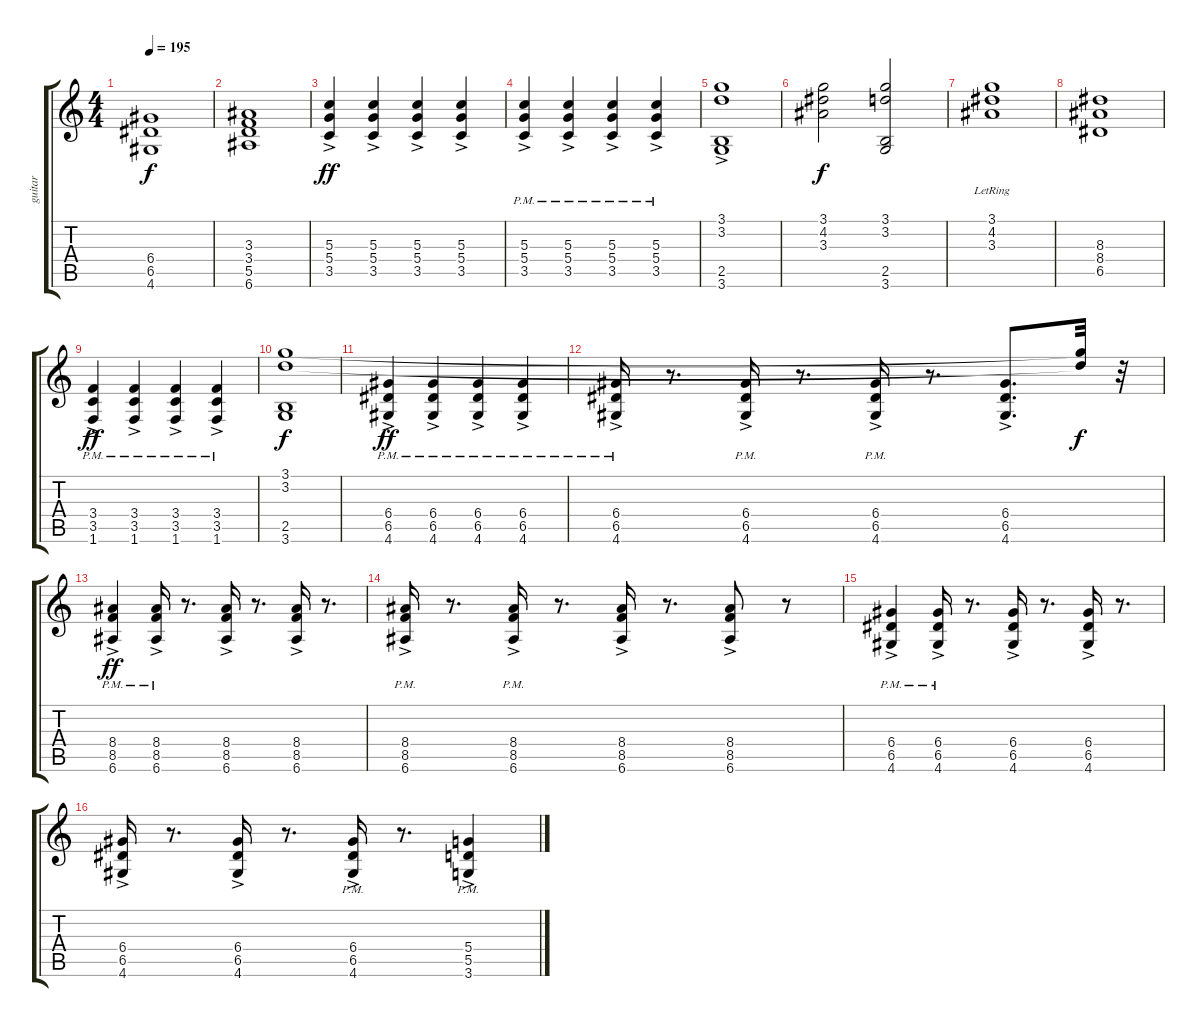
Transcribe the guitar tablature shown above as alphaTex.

\track ("guitar" "guitar") {instrument overdrivenguitar}
\staff {score tabs}
\tuning (E4 B3 G3 D3 A2 E2) {hide}
\ts (4 4)
\tempo 195
\clef g2
\ks c
(6.4 6.5 4.6).1{dy f} |
(3.3 3.4 5.5 6.6).1 |
(5.3{ac} 5.4{ac} 3.5{ac}).4{dy ff} (5.3{ac} 5.4{ac} 3.5{ac}).4 (5.3{ac} 5.4{ac} 3.5{ac}).4 (5.3{ac} 5.4{ac} 3.5{ac}).4 |
(5.3{ac pm} 5.4{ac pm} 3.5{ac pm}).4 (5.3{ac pm} 5.4{ac pm} 3.5{ac pm}).4 (5.3{ac pm} 5.4{ac pm} 3.5{ac pm}).4 (5.3{ac pm} 5.4{ac pm} 3.5{ac pm}).4 |
(3.1 3.2 2.5{ac} 3.6).1 |
(3.1 4.2 3.3).2{dy f} (3.1 3.2 2.5 3.6).2 |
(3.1 4.2{lr} 3.3{lr}).1 |
(8.3 8.4 6.5).1 |
(3.4{ac pm} 3.5{ac pm} 1.6{ac pm}).4{dy ff} (3.4{ac pm} 3.5{ac pm} 1.6{ac pm}).4 (3.4{ac pm} 3.5{ac pm} 1.6{ac pm}).4 (3.4{ac pm} 3.5{ac pm} 1.6{ac pm}).4 |
(3.1 3.2 2.5 3.6).1{dy f} |
(6.4{ac pm} 6.5{ac pm} 4.6{ac pm}).4{dy ff} (6.4{ac pm} 6.5{ac pm} 4.6{ac pm}).4 (6.4{ac pm} 6.5{ac pm} 4.6{ac pm}).4 (6.4{ac pm} 6.5{ac pm} 4.6{ac pm}).4 |
(6.4{ac pm} 6.5{ac pm} 4.6{ac pm}).16 r.8{d} (6.4{ac pm} 6.5{ac pm} 4.6{ac pm}).16 r.8{d} (6.4{ac pm} 6.5{ac} 4.6{ac pm}).16 r.8{d} (6.4{ac} 6.5{ac} 4.6{ac}).8{d} (3.1{t} 3.2{t}).32{dy f} r.32 |
(8.4{ac} 8.5{ac pm} 6.6{ac pm}).4{dy ff} (8.4{ac pm} 8.5{ac pm} 6.6{ac pm}).16 r.8{d} (8.4{ac} 8.5{ac} 6.6{ac}).16 r.8{d} (8.4{ac} 8.5{ac} 6.6{ac}).16 r.8{d} |
(8.4{ac pm} 8.5{ac pm} 6.6{ac pm}).16 r.8{d} (8.4{ac pm} 8.5{ac pm} 6.6{ac pm}).16 r.8{d} (8.4{ac} 8.5{ac} 6.6{ac}).16 r.8{d} (8.4{ac} 8.5{ac} 6.6{ac}).8 r.8 |
(6.4{ac pm} 6.5{ac pm} 4.6{ac pm}).4 (6.4{ac pm} 6.5{ac pm} 4.6{ac pm}).16 r.8{d} (6.4{ac} 6.5{ac} 4.6{ac}).16 r.8{d} (6.4{ac} 6.5{ac} 4.6{ac}).16 r.8{d} |
(6.4{ac} 6.5{ac} 4.6{ac}).16 r.8{d} (6.4{ac} 6.5{ac} 4.6{ac}).16 r.8{d} (6.4{ac pm} 6.5{ac pm} 4.6{ac pm}).16 r.8{d} (5.4{ac pm} 5.5{ac pm} 3.6{ac pm}).4
